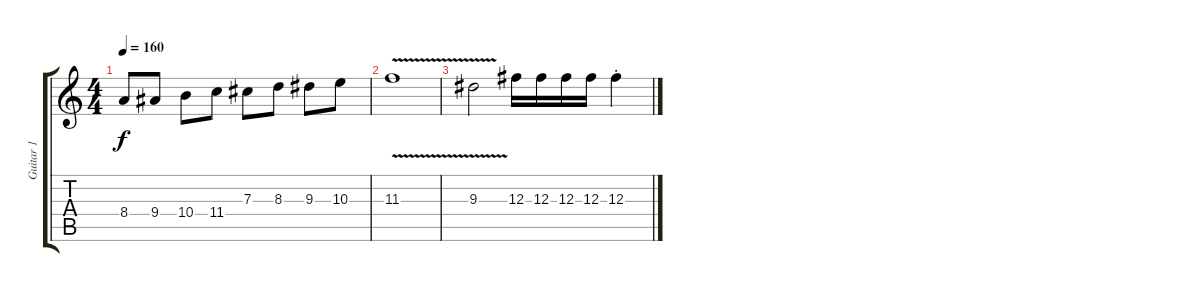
\track ("Guitar 1" "Guitar 1") {instrument overdrivenguitar}
\staff {score tabs}
\tuning (Eb4 Bb3 Gb3 Db3 Ab2 Eb2) {hide}
\ts (4 4)
\tempo 160
\clef g2
\ks c
8.4.8{dy f} 9.4.8 10.4.8 11.4.8 7.3.8 8.3.8 9.3.8 10.3.8 |
11.3{v}.1 |
9.3{v}.2 12.3.16 12.3.16 12.3.16 12.3.16 12.3{st}.4
